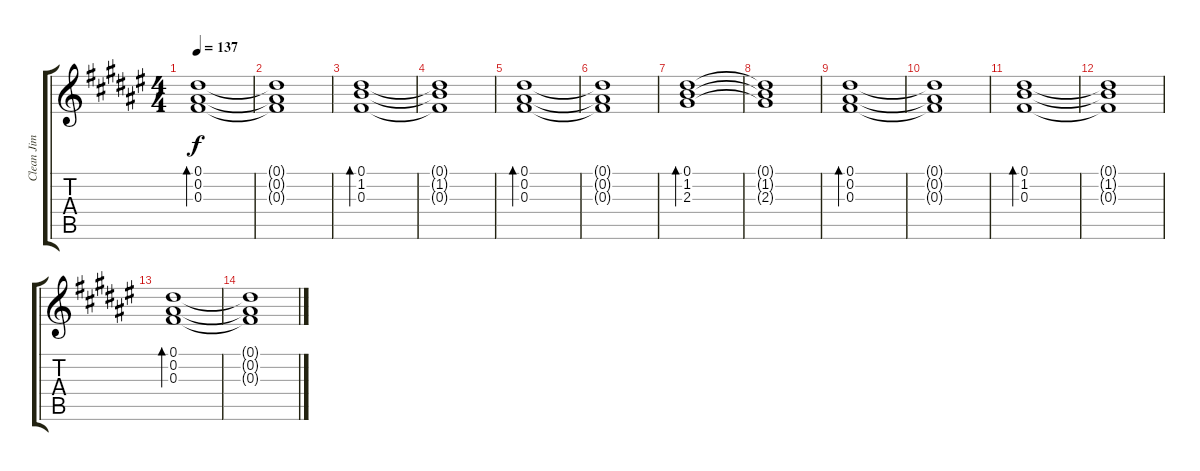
\track ("Clean Jim root" "Clean Jim ") {instrument electricguitarclean}
\staff {score tabs}
\tuning (Eb4 Bb3 Gb3 Db3 Ab2 Eb2) {hide}
\ts (4 4)
\tempo 137
\clef g2
\ks d#minor
(0.1 0.2 0.3).1{bd 240 dy f} |
(0.1{t} 0.2{t} 0.3{t}).1 |
(0.1 1.2 0.3).1{bd 240} |
(0.1{t} 1.2{t} 0.3{t}).1 |
(0.1 0.2 0.3).1{bd 240} |
(0.1{t} 0.2{t} 0.3{t}).1 |
(0.1 1.2 2.3).1{bd 240} |
(0.1{t} 1.2{t} 2.3{t}).1 |
(0.1 0.2 0.3).1{bd 240} |
(0.1{t} 0.2{t} 0.3{t}).1 |
(0.1 1.2 0.3).1{bd 240} |
(0.1{t} 1.2{t} 0.3{t}).1 |
(0.1 0.2 0.3).1{bd 240} |
(0.1{t} 0.2{t} 0.3{t}).1
